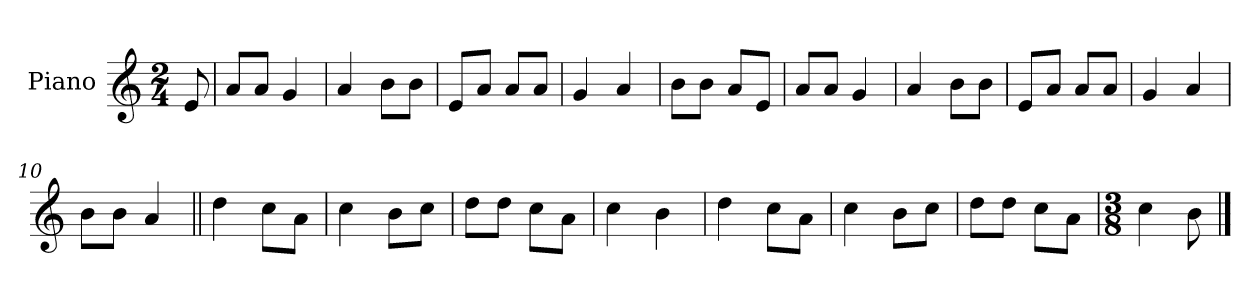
**kern
*part1
*staff1
*I"Piano
*I'Pno.
*clefG2
*k[]
*M2/4
=
8e/
=1
8a/L
8a/J
4g/
=2
4a/
8b\L
8b\J
=3
8e/L
8a/J
8a/L
8a/J
=4
4g/
4a/
=5
8b\L
8b\J
8a/L
8e/J
=6
8a/L
8a/J
4g/
=7
4a/
8b\L
8b\J
=8
8e/L
8a/J
8a/L
8a/J
=9
4g/
4a/
=10
8b\L
8b\J
4a/
!!LO:LB:g=z
=11||
4dd\
8cc\L
8a\J
=12
4cc\
8b\L
8cc\J
=13
8dd\L
8dd\J
8cc\L
8a\J
=14
4cc\
4b\
=15
4dd\
8cc\L
8a\J
=16
4cc\
8b\L
8cc\J
=17
8dd\L
8dd\J
8cc\L
8a\J
=18
*M3/8
4cc\
8b\
==
*-
